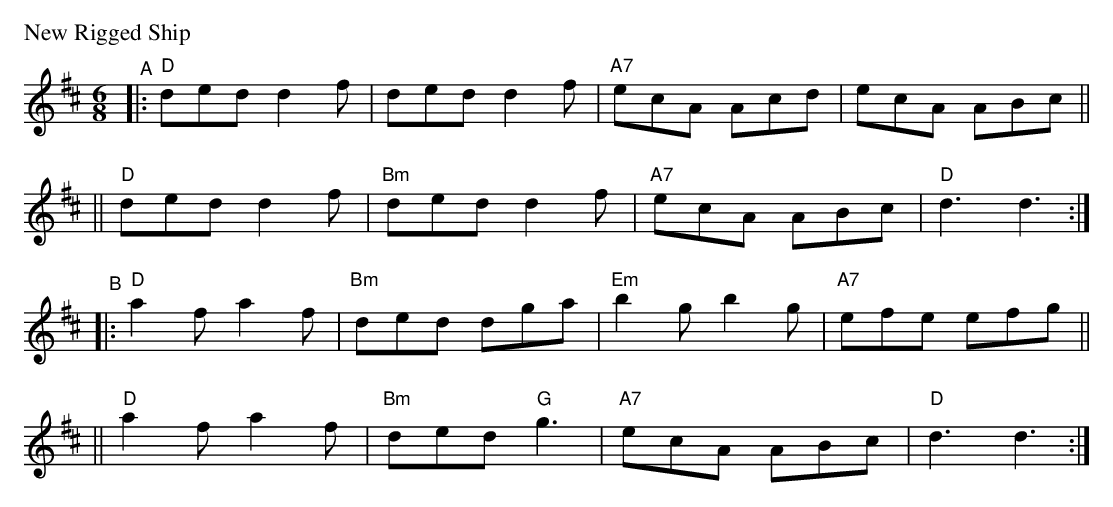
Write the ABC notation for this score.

X:1
P: New Rigged Ship
M: 6/8
L: 1/8
K: D
"^A"\
|: "D"ded d2f |     ded d2f | "A7"ecA Acd |   ecA ABc ||
|| "D"ded d2f | "Bm"ded d2f | "A7"ecA ABc | "D"d3 d3 :|
"^B"\
|: "D"a2f a2f | "Bm"ded   dga | "Em"b2g b2g | "A7"efe efg ||
|| "D"a2f a2f | "Bm"ded "G"g3 | "A7"ecA ABc |  "D"d3  d3 :|
